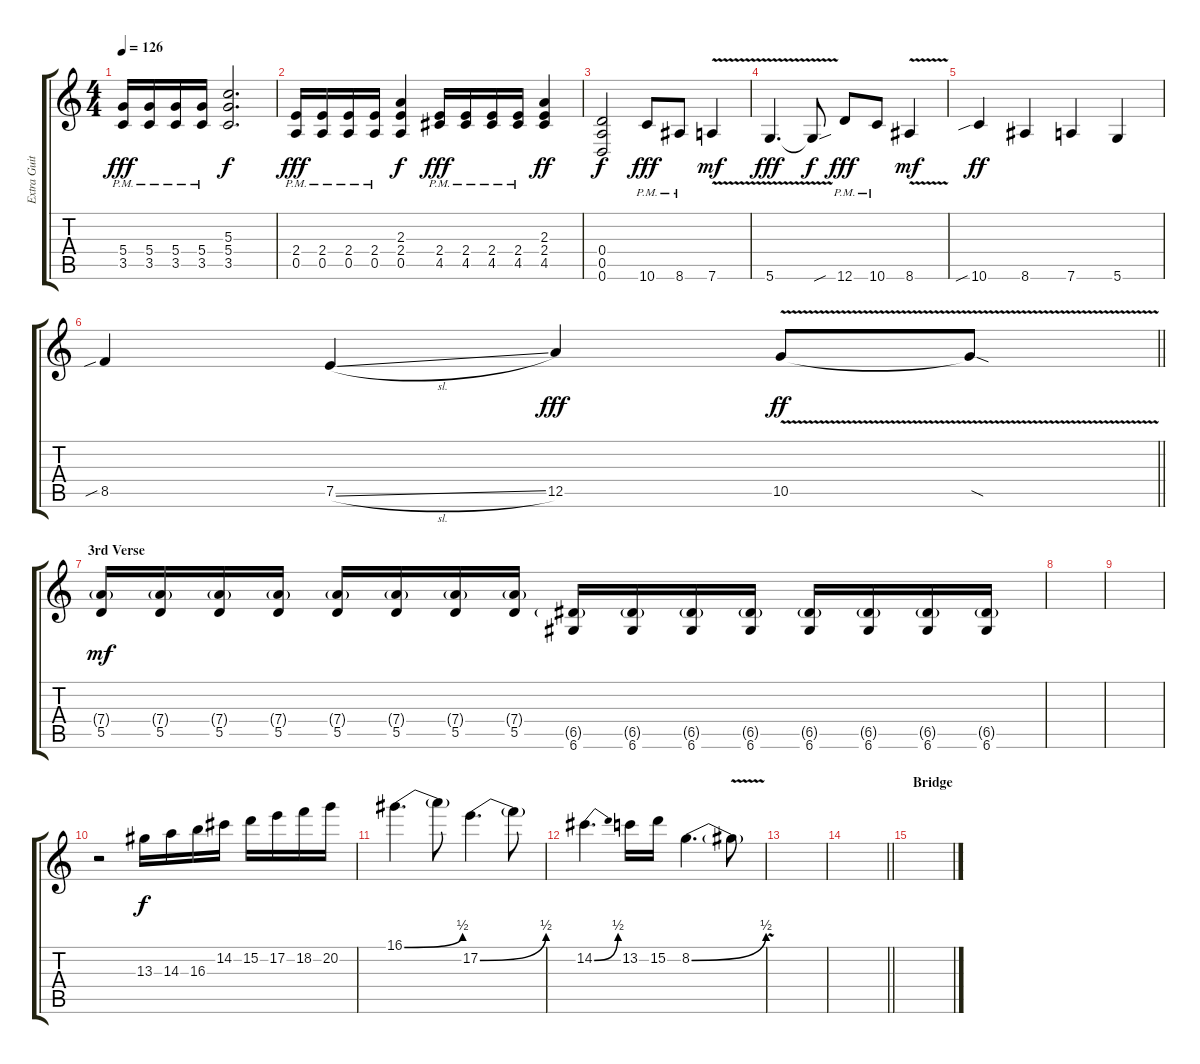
\track ("Extra Guitar" "Extra Guit") {instrument distortionguitar}
\staff {score tabs}
\tuning (E4 B3 G3 D3 A2 D2) {hide}
\ts (4 4)
\tempo 126
\clef g2
\ks c
(5.4{pm} 3.5{pm}).16{dy fff} (5.4{pm} 3.5{pm}).16 (5.4{pm} 3.5{pm}).16 (5.4{pm} 3.5{pm}).16 (5.3 5.4 3.5).2{d dy f} |
(2.4{pm} 0.5{pm}).16{dy fff} (2.4{pm} 0.5{pm}).16 (2.4{pm} 0.5{pm}).16 (2.4{pm} 0.5{pm}).16 (2.3 2.4 0.5).4{dy f} (2.4{pm} 4.5{pm}).16{dy fff} (2.4{pm} 4.5{pm}).16 (2.4{pm} 4.5{pm}).16 (2.4{pm} 4.5{pm}).16 (2.3 2.4 4.5).4{dy ff} |
(0.4 0.5 0.6).2{dy f} 10.6{pm}.8{dy fff} 8.6{pm}.8 7.6{v}.4{dy mf} |
5.6{v}.4{d dy fff} 5.6{sou t}.8{dy f} 12.6{pm}.8{dy fff} 10.6{pm}.8 8.6{v}.4{dy mf} |
10.6{sib}.4{dy ff} 8.6.4 7.6.4 5.6.4 |
\barLineRight lightlight
8.5{sib}.4 7.5{sl}.4 12.5.4{dy fff} 10.5{v}.8{dy ff} 10.5{sod t}.8 |
\section ("" "3rd Verse")
(7.4{g} 5.5).16{dy mf volume 14} (7.4{g} 5.5).16 (7.4{g} 5.5).16 (7.4{g} 5.5).16 (7.4{g} 5.5).16 (7.4{g} 5.5).16 (7.4{g} 5.5).16 (7.4{g} 5.5).16 (6.5{g} 6.6).16 (6.5{g} 6.6).16 (6.5{g} 6.6).16 (6.5{g} 6.6).16 (6.5{g} 6.6).16 (6.5{g} 6.6).16 (6.5{g} 6.6).16 (6.5{g} 6.6).16 |
|
|
r.2{volume 13 balance 14} 13.3.16{dy f} 14.3.16 16.3.16 14.2.16 15.2.16 17.2.16 18.2.16 20.2.16 |
16.1{be (bend 0 0 60 2)}.4{d} 16.1{t}.8 17.2{be (bend 0 0 60 2)}.4{d} 17.2{t}.8 |
14.2{be (bend 0 0 60 2)}.4{d} 13.2.16 15.2.16 8.2{be (bend 0 0 60 2)}.4{d} 8.2{v t}.8 |
|
\barLineRight lightlight
|
\section ("" "Bridge")
